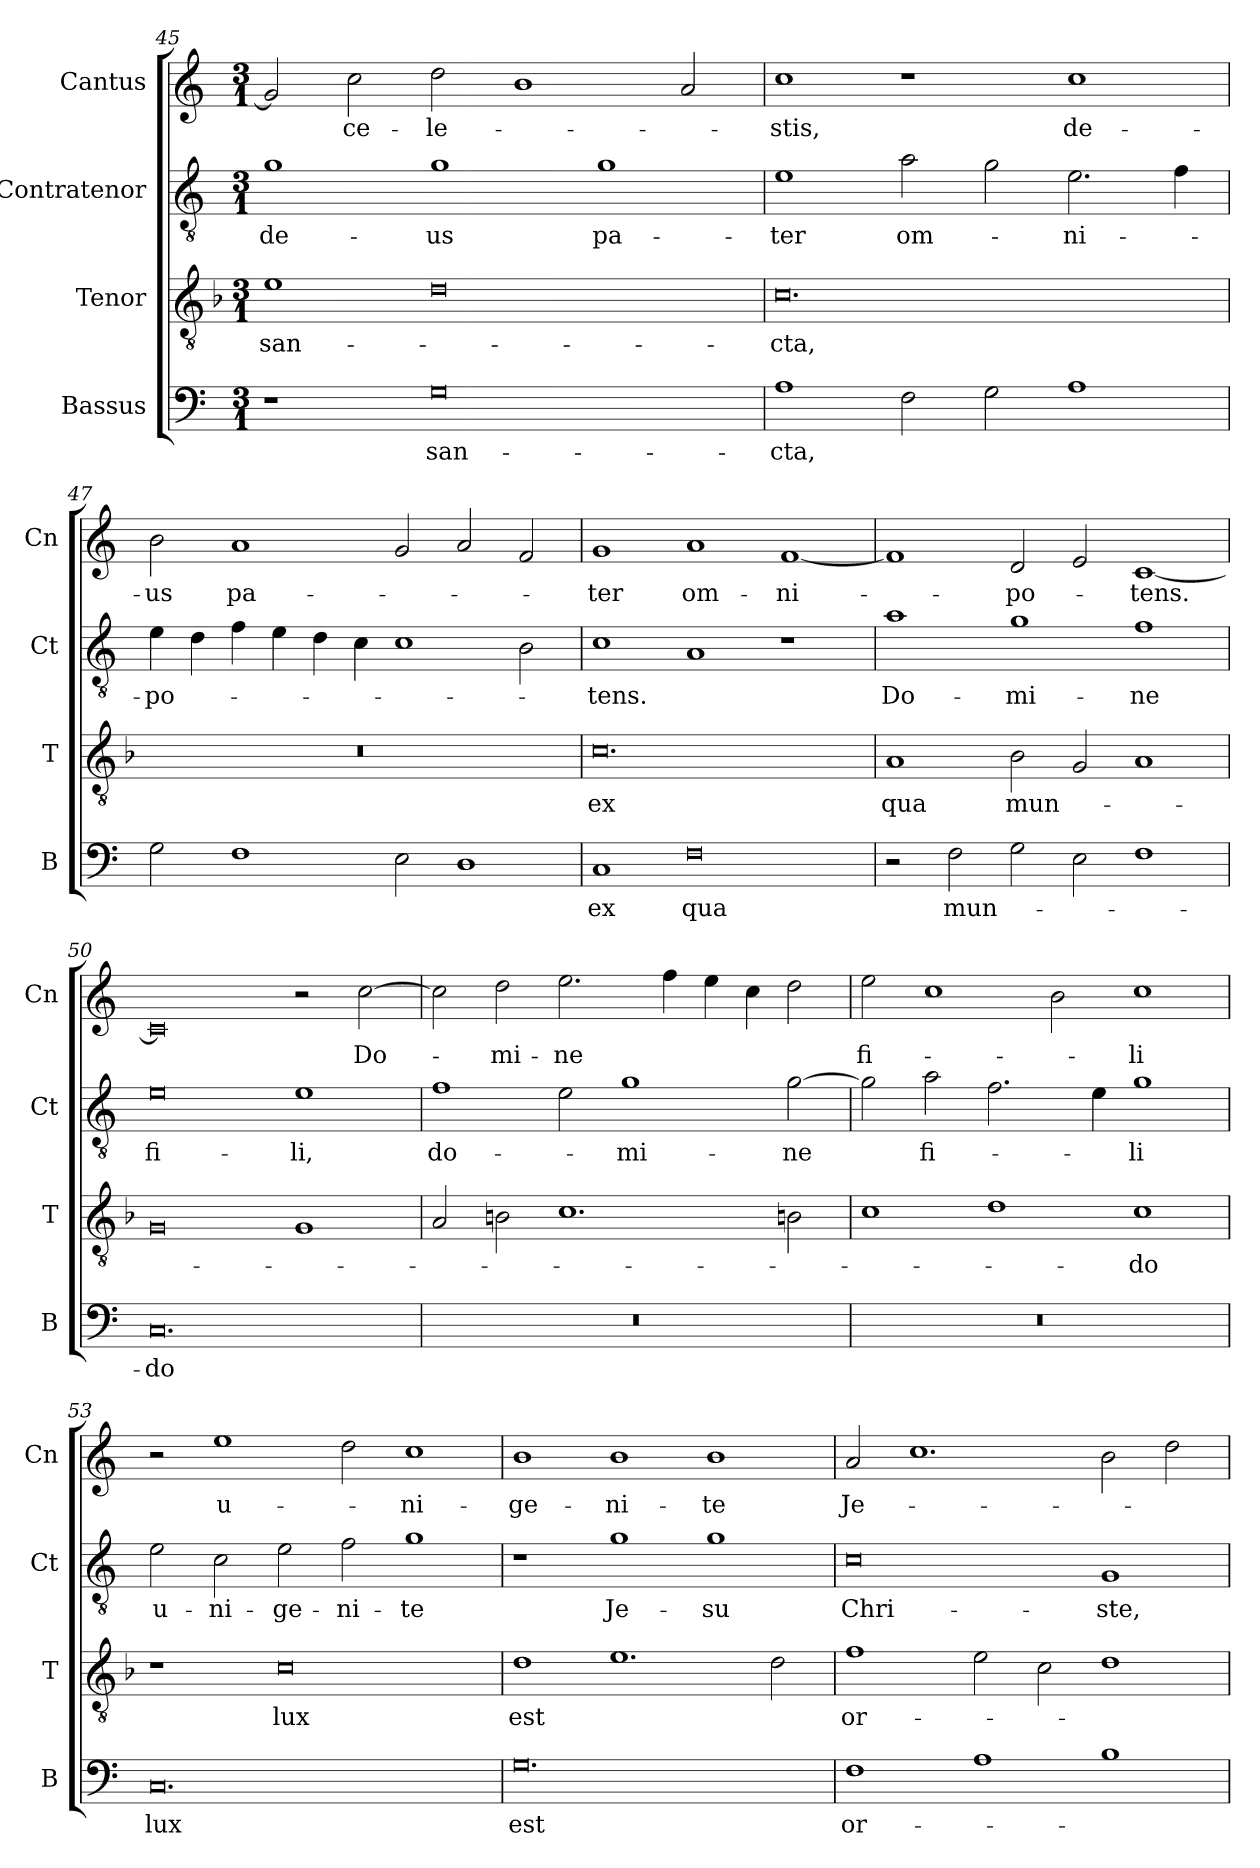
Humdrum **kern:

**kern	**text	**kern	**text	**kern	**text	**kern	**text
*part4	*part4	*part3	*part3	*part2	*part2	*part1	*part1
*staff4	*staff4	*staff3	*staff3	*staff2	*staff2	*staff1	*staff1
*I"Bassus	*	*I"Tenor	*	*I"Contratenor	*	*I"Cantus	*
*I'B	*	*I'T	*	*I'Ct	*	*I'Cn	*
*clefF4	*	*clefGv2	*	*clefGv2	*	*clefG2	*
*k[]	*	*k[b-]	*	*k[]	*	*k[]	*
*M3/1	*	*M3/1	*	*M3/1	*	*M3/1	*
=45	=45	=45	=45	=45	=45	=45	=45
1r	.	1e	san-	1g	de-	2g/]	.
.	.	.	.	.	.	2cc\	ce-
0G	san-	0d	.	1g	-us	2dd\	-le-
.	.	.	.	.	.	1b	.
.	.	.	.	1g	pa-	.	.
.	.	.	.	.	.	2a/	.
=46	=46	=46	=46	=46	=46	=46	=46
1A	-cta,	0.c	-cta,	1e	-ter	1cc	-stis,
2F\	.	.	.	2a\	om-	1r	.
2G\	.	.	.	2g\	.	.	.
1A	.	.	.	2.e\	-ni-	1cc	de-
.	.	.	.	4f\	.	.	.
=47	=47	=47	=47	=47	=47	=47	=47
2G\	.	0.r	.	4e\	-po-	2b\	-us
.	.	.	.	4d\	.	.	.
1F	.	.	.	4f\	.	1a	pa-
.	.	.	.	4e\	.	.	.
.	.	.	.	4d\	.	.	.
.	.	.	.	4c\	.	.	.
2E\	.	.	.	1c	.	2g/	.
1D	.	.	.	.	.	2a/	.
.	.	.	.	2B\	.	2f/	.
=48	=48	=48	=48	=48	=48	=48	=48
1C	ex	0.c	ex	1c	-tens.	1g	-ter
0F	qua	.	.	1A	.	1a	om-
.	.	.	.	1r	.	[1f	-ni-
=49	=49	=49	=49	=49	=49	=49	=49
2r	.	1A	qua	1a	Do-	1f]	.
2F\	mun-	.	.	.	.	.	.
2G\	.	2B-\	mun-	1g	-mi-	2d/	-po-
2E\	.	2G/	.	.	.	2e/	.
1F	.	1A	.	1f	-ne	[1c	-tens.
=50	=50	=50	=50	=50	=50	=50	=50
0.C	-do	0G	.	0e	fi-	0c]	.
.	.	1G	.	1e	-li,	2r	.
.	.	.	.	.	.	[2cc\	Do-
=51	=51	=51	=51	=51	=51	=51	=51
0.r	.	2A/	.	1f	do-	2cc\]	.
.	.	2Bn\	.	.	.	2dd\	-mi-
.	.	1.c	.	2e\	.	2.ee\	-ne
.	.	.	.	1g	-mi-	.	.
.	.	.	.	.	.	4ff\	.
.	.	.	.	.	.	4ee\	.
.	.	.	.	.	.	4cc\	.
.	.	2Bn\	.	[2g\	-ne	2dd\	.
=52	=52	=52	=52	=52	=52	=52	=52
0.r	.	1c	.	2g\]	.	2ee\	fi-
.	.	.	.	2a\	fi-	1cc	.
.	.	1d	.	2.f\	.	.	.
.	.	.	.	.	.	2b\	.
.	.	.	.	4e\	.	.	.
.	.	1c	-do	1g	-li	1cc	-li
=53	=53	=53	=53	=53	=53	=53	=53
0.C	lux	1r	.	2e\	u-	2r	.
.	.	.	.	2c\	-ni-	1ee	u-
.	.	0c	lux	2e\	-ge-	.	.
.	.	.	.	2f\	-ni-	2dd\	.
.	.	.	.	1g	-te	1cc	-ni-
=54	=54	=54	=54	=54	=54	=54	=54
0.G	est	1d	est	1r	.	1b	-ge-
.	.	1.e	.	1g	Je-	1b	-ni-
.	.	.	.	1g	-su	1b	-te
.	.	2d\	.	.	.	.	.
=55	=55	=55	=55	=55	=55	=55	=55
1F	or-	1f	or-	0c	Chri-	2a/	Je-
.	.	.	.	.	.	1.cc	.
1A	.	2e\	.	.	.	.	.
.	.	2c\	.	.	.	.	.
1B	.	1d	.	1G	-ste,	2b\	.
.	.	.	.	.	.	2dd\	.
=	=	=	=	=	=	=	=
*-	*-	*-	*-	*-	*-	*-	*-
